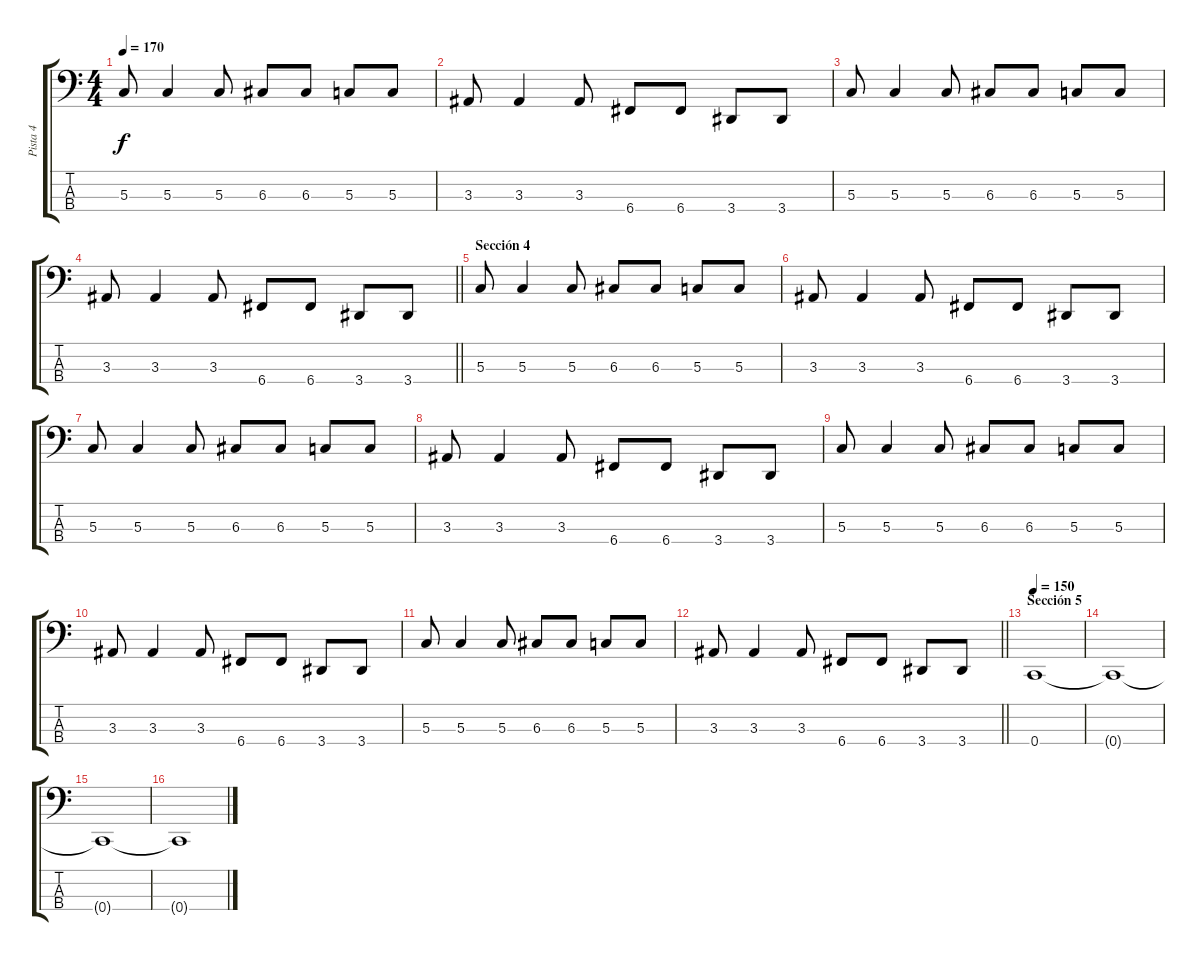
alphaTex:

\track ("Pista 4" "Pista 4") {instrument electricbassfinger}
\staff {score tabs}
\tuning (F2 C2 G1 C1) {hide}
\ts (4 4)
\tempo 170
\clef f4
\ks c
5.3.8{dy f} 5.3.4 5.3.8 6.3.8 6.3.8 5.3.8 5.3.8 |
3.3.8 3.3.4 3.3.8 6.4.8 6.4.8 3.4.8 3.4.8 |
5.3.8 5.3.4 5.3.8 6.3.8 6.3.8 5.3.8 5.3.8 |
\barLineRight lightlight
3.3.8 3.3.4 3.3.8 6.4.8 6.4.8 3.4.8 3.4.8 |
\section ("" "Sección 4")
5.3.8 5.3.4 5.3.8 6.3.8 6.3.8 5.3.8 5.3.8 |
3.3.8 3.3.4 3.3.8 6.4.8 6.4.8 3.4.8 3.4.8 |
5.3.8 5.3.4 5.3.8 6.3.8 6.3.8 5.3.8 5.3.8 |
3.3.8 3.3.4 3.3.8 6.4.8 6.4.8 3.4.8 3.4.8 |
5.3.8 5.3.4 5.3.8 6.3.8 6.3.8 5.3.8 5.3.8 |
3.3.8 3.3.4 3.3.8 6.4.8 6.4.8 3.4.8 3.4.8 |
5.3.8 5.3.4 5.3.8 6.3.8 6.3.8 5.3.8 5.3.8 |
\barLineRight lightlight
3.3.8 3.3.4 3.3.8 6.4.8 6.4.8 3.4.8 3.4.8 |
\section ("" "Sección 5")
\tempo 150
0.4.1 |
0.4{t}.1 |
0.4{t}.1 |
0.4{t}.1
